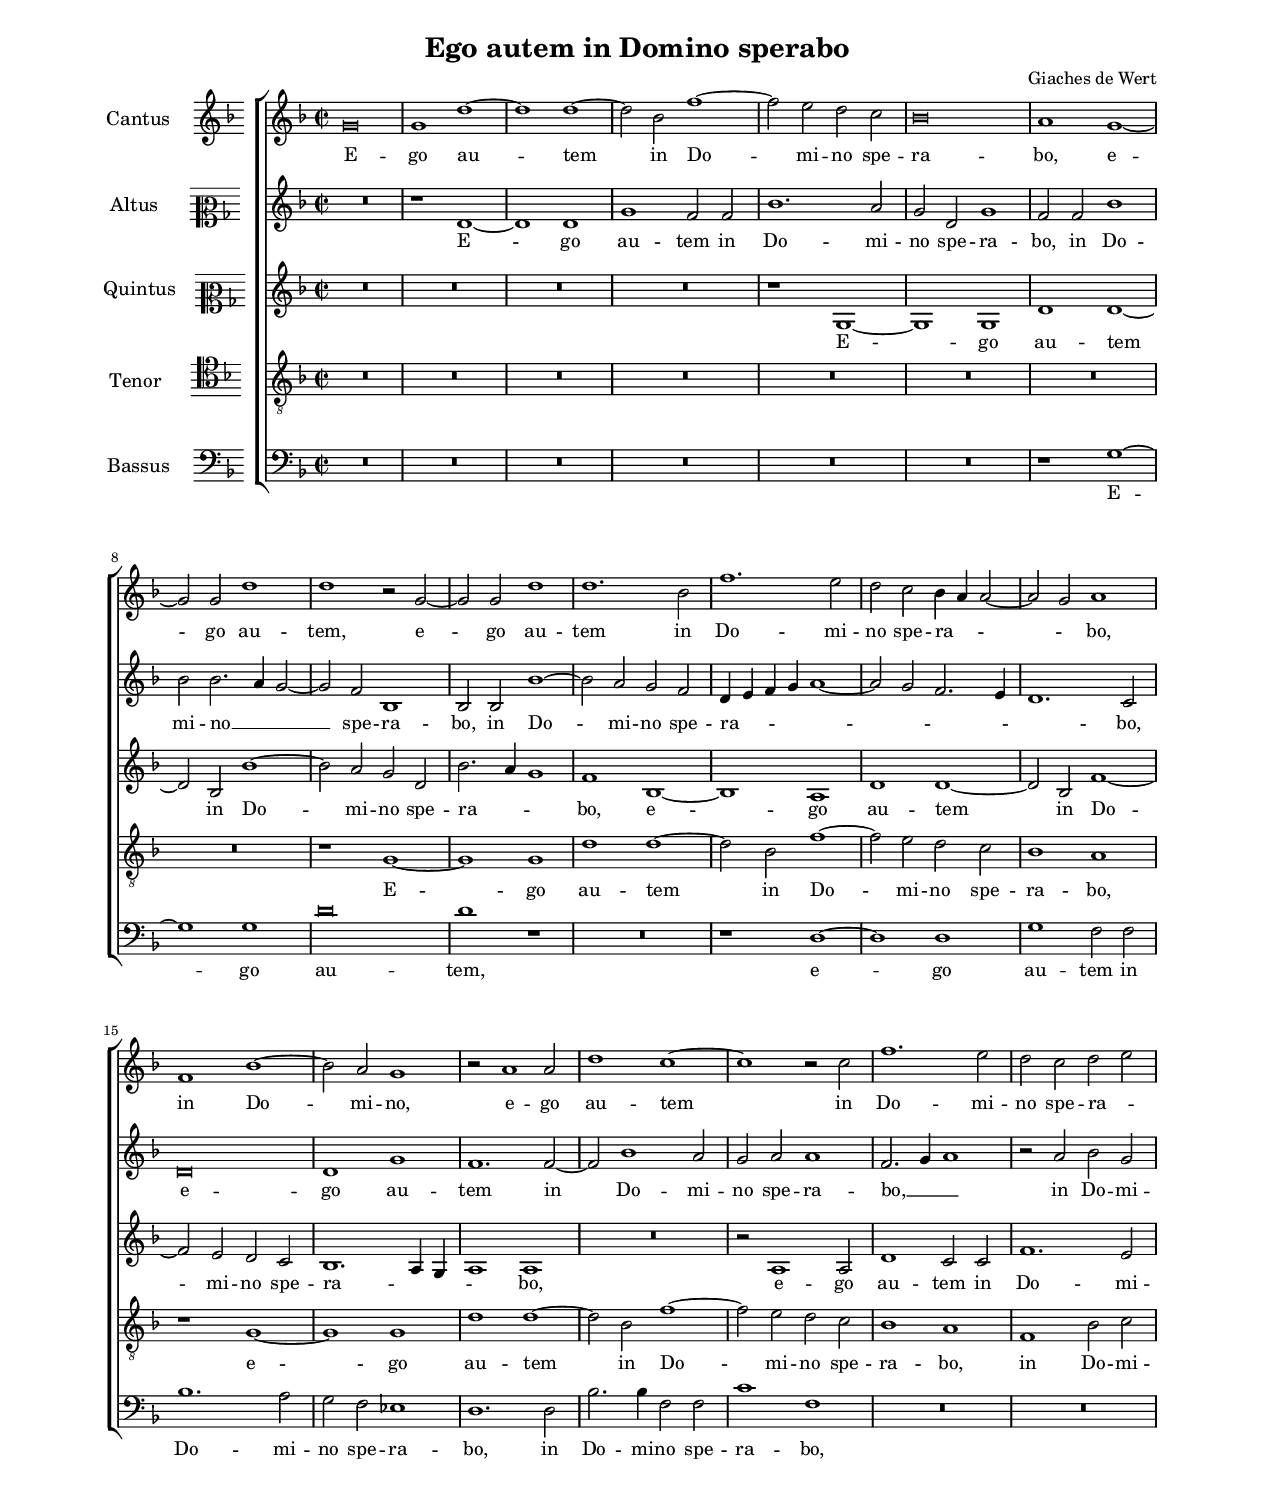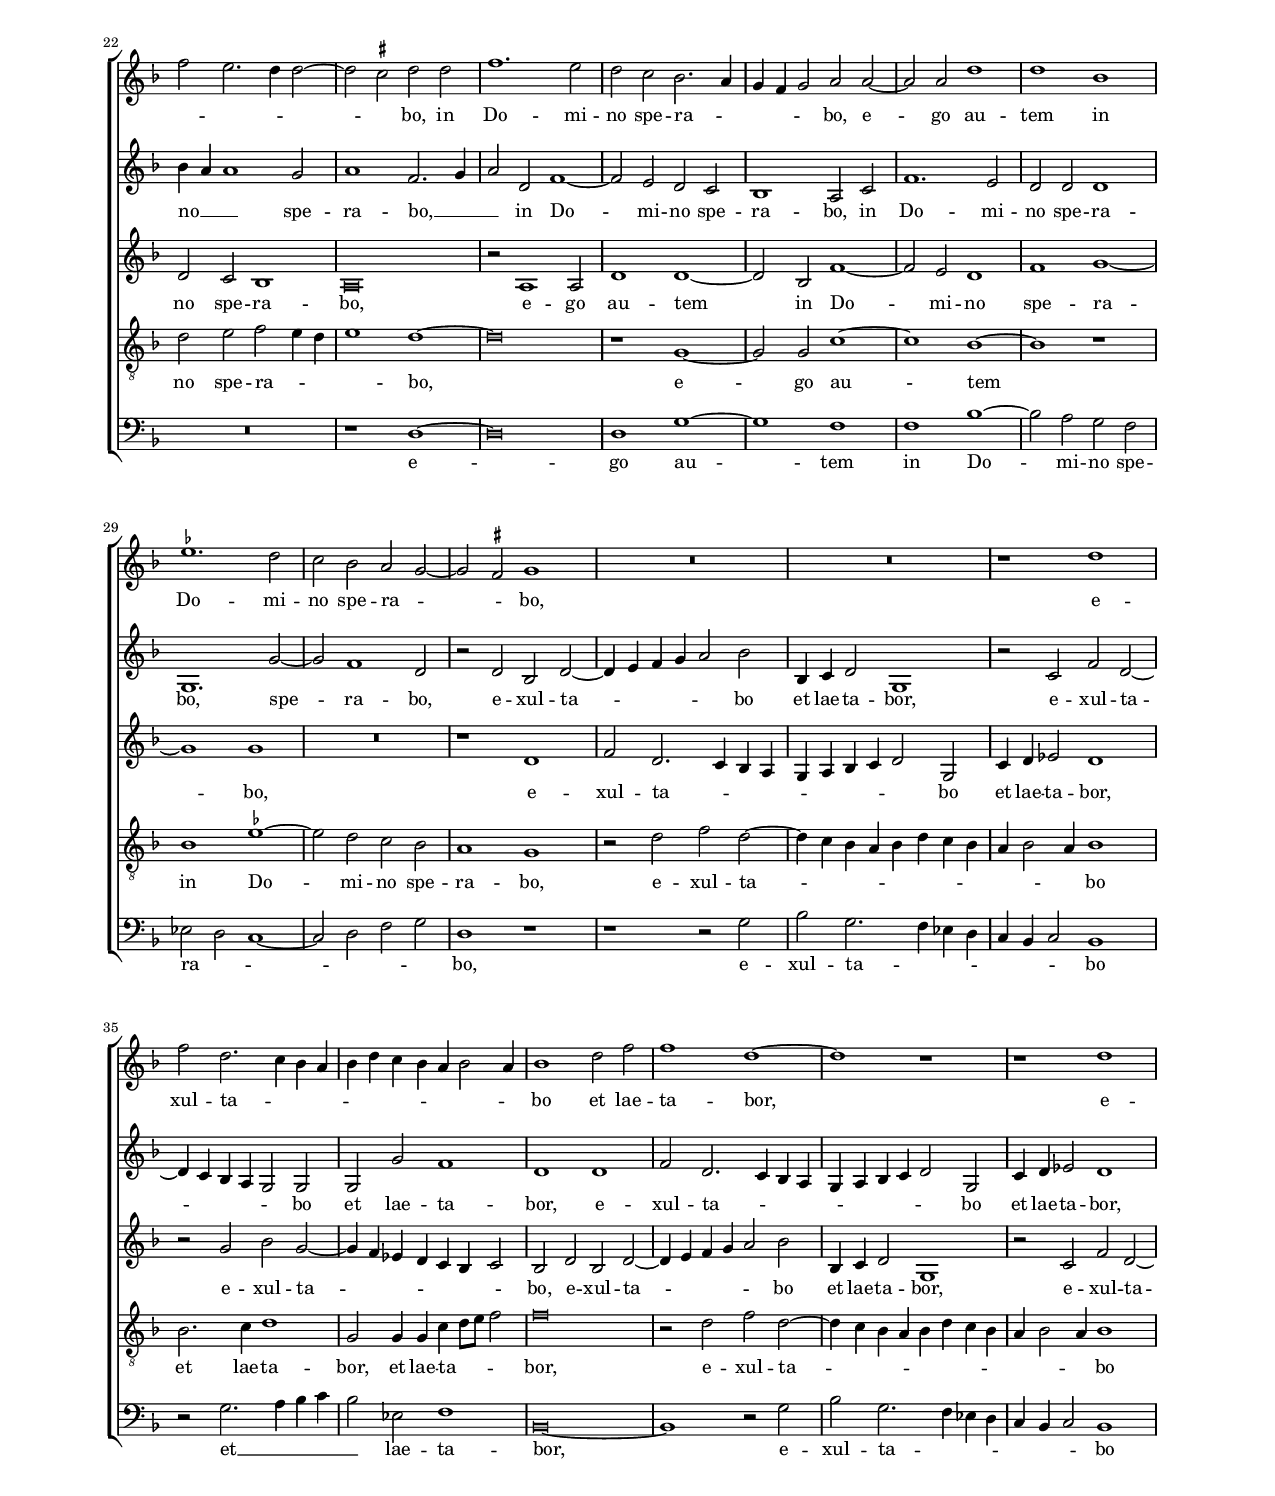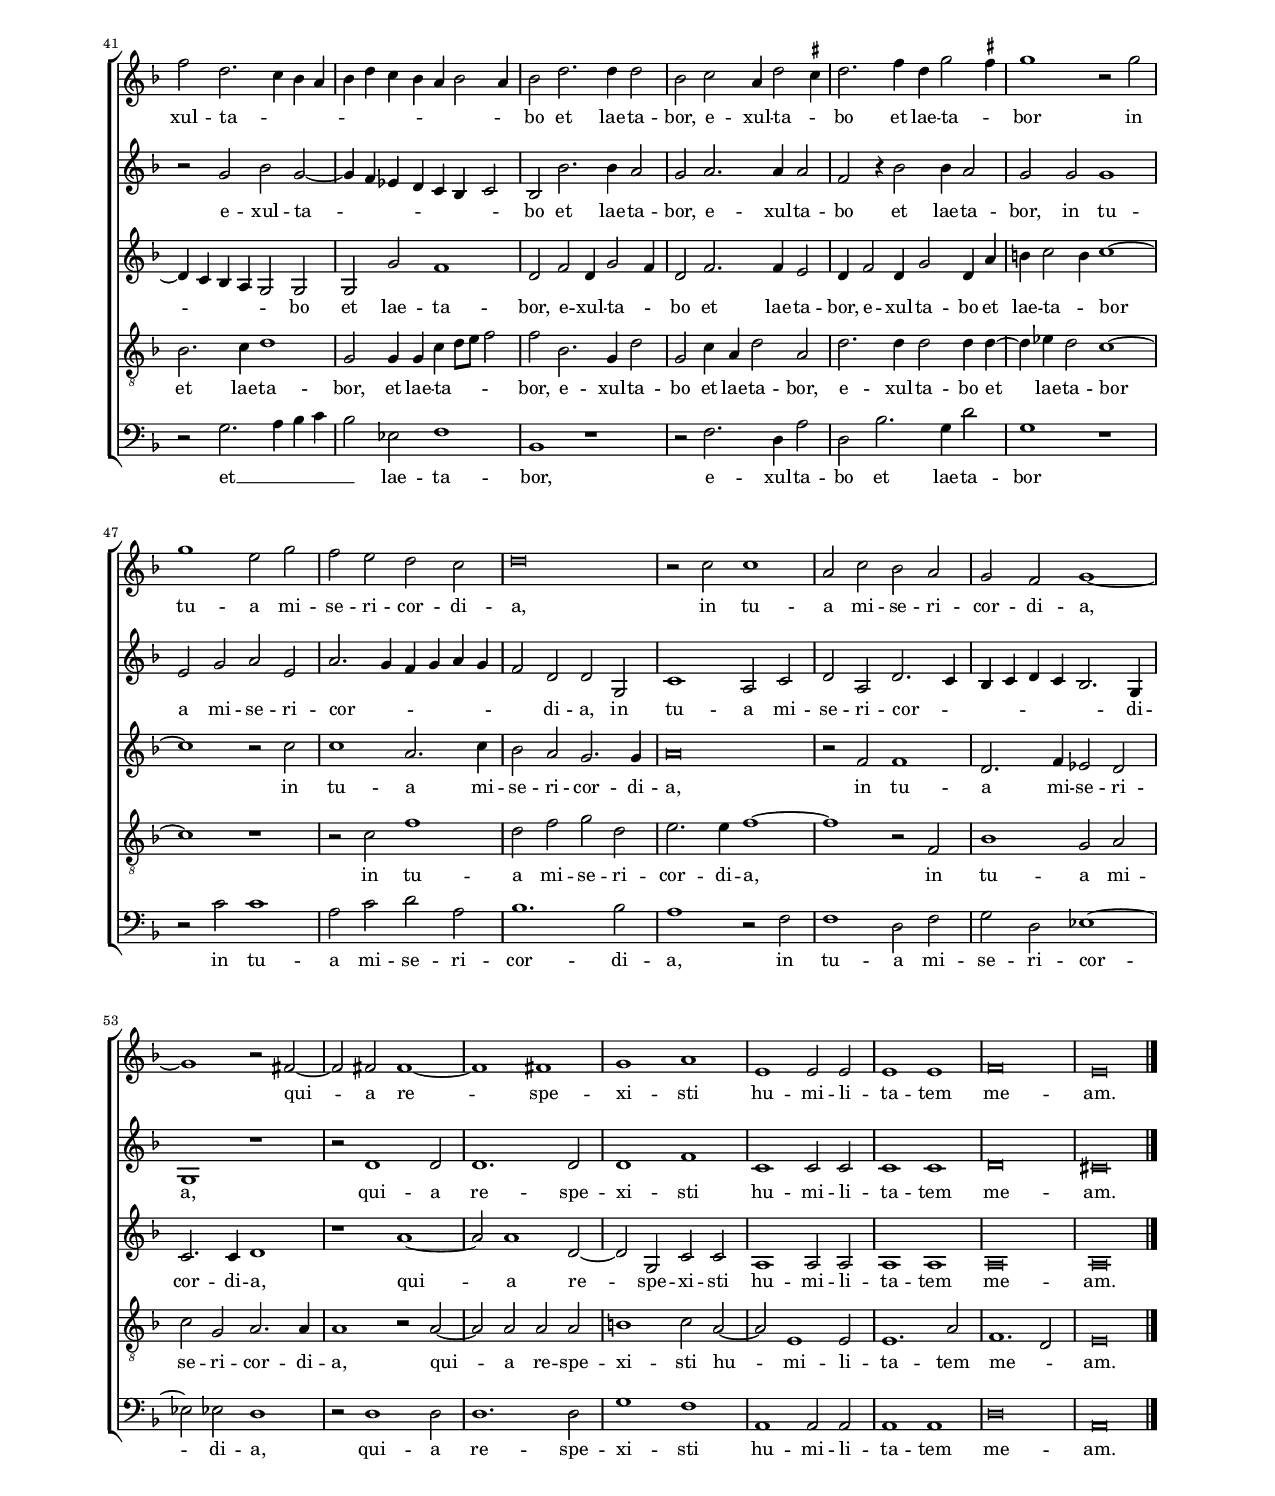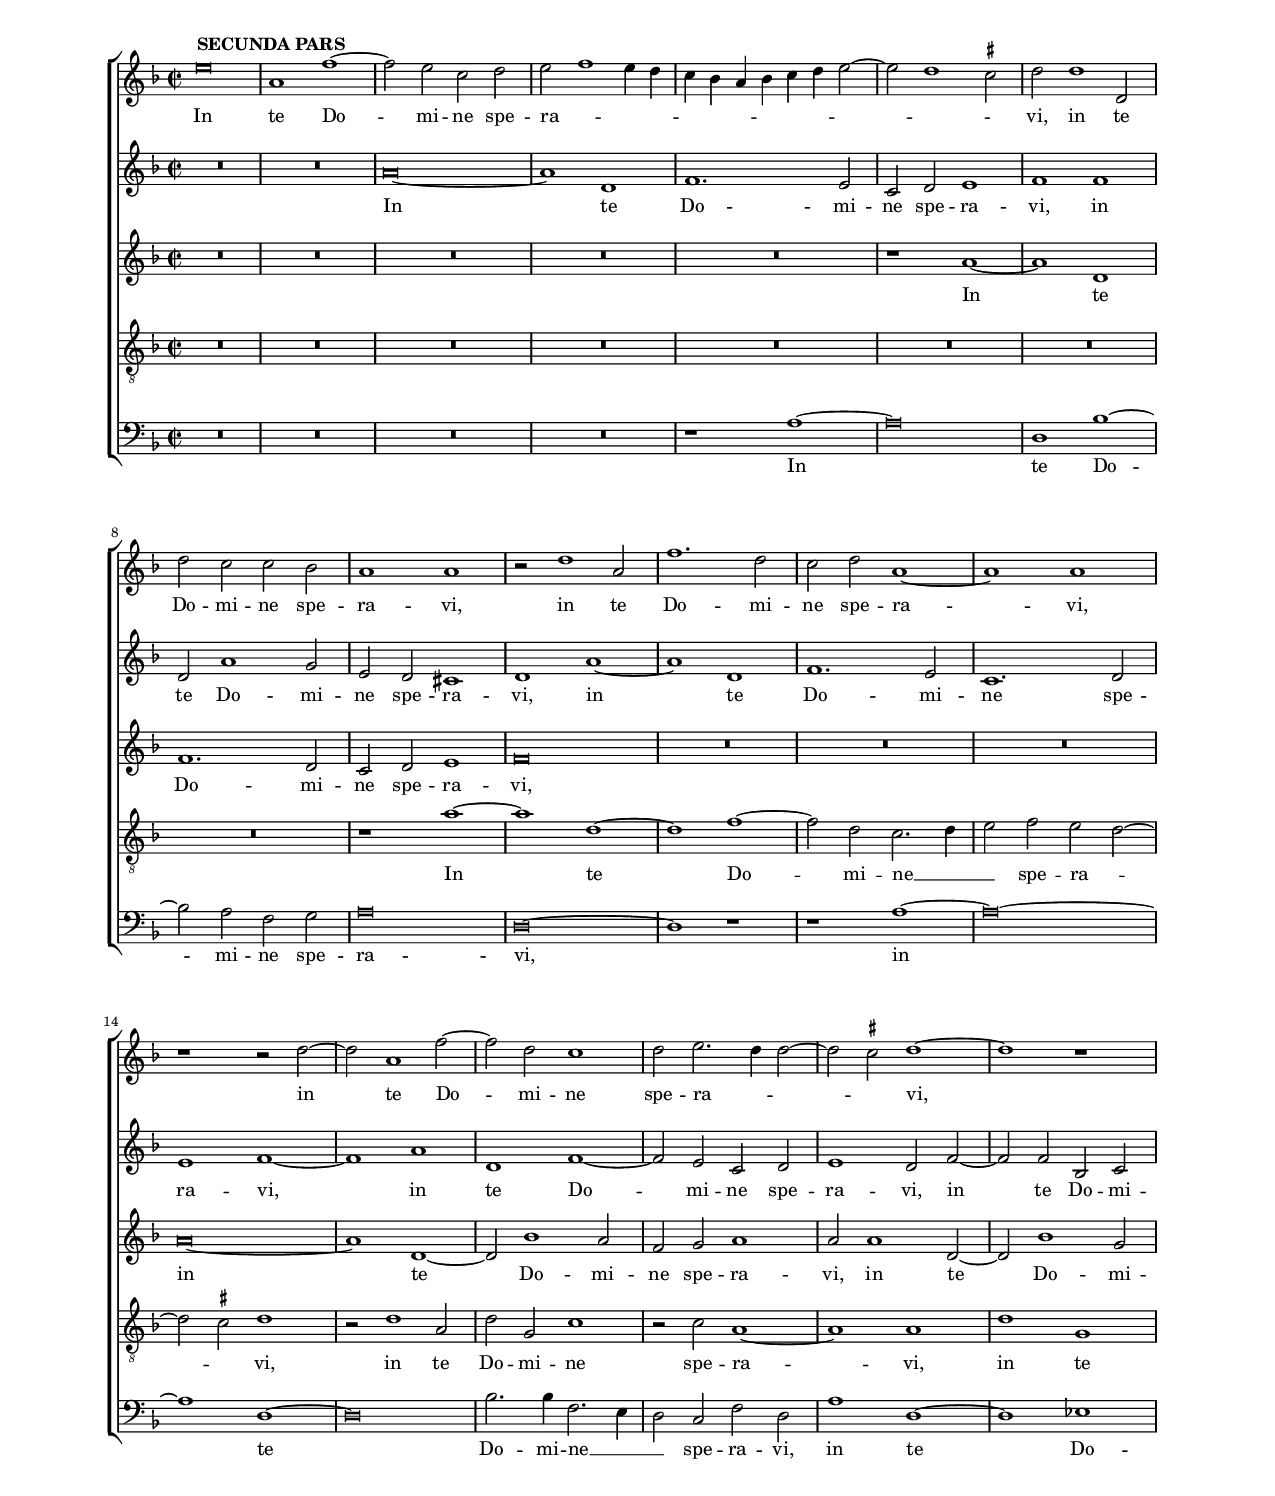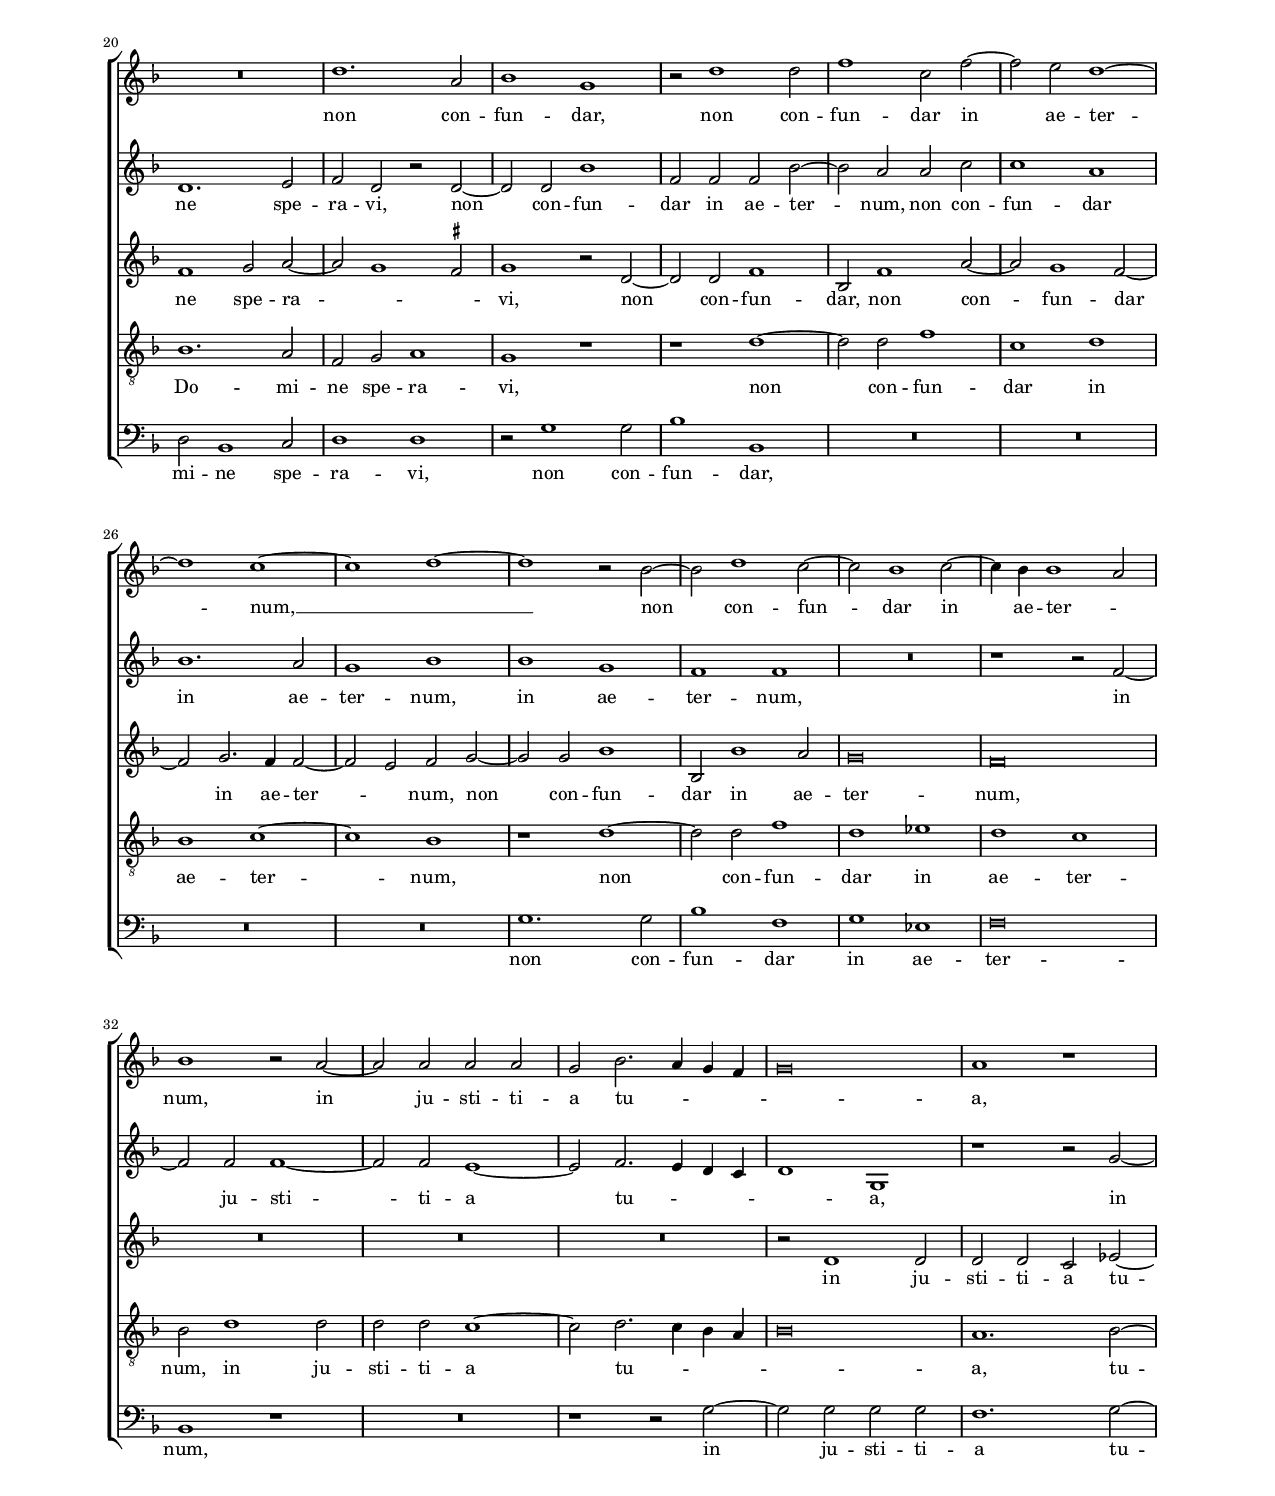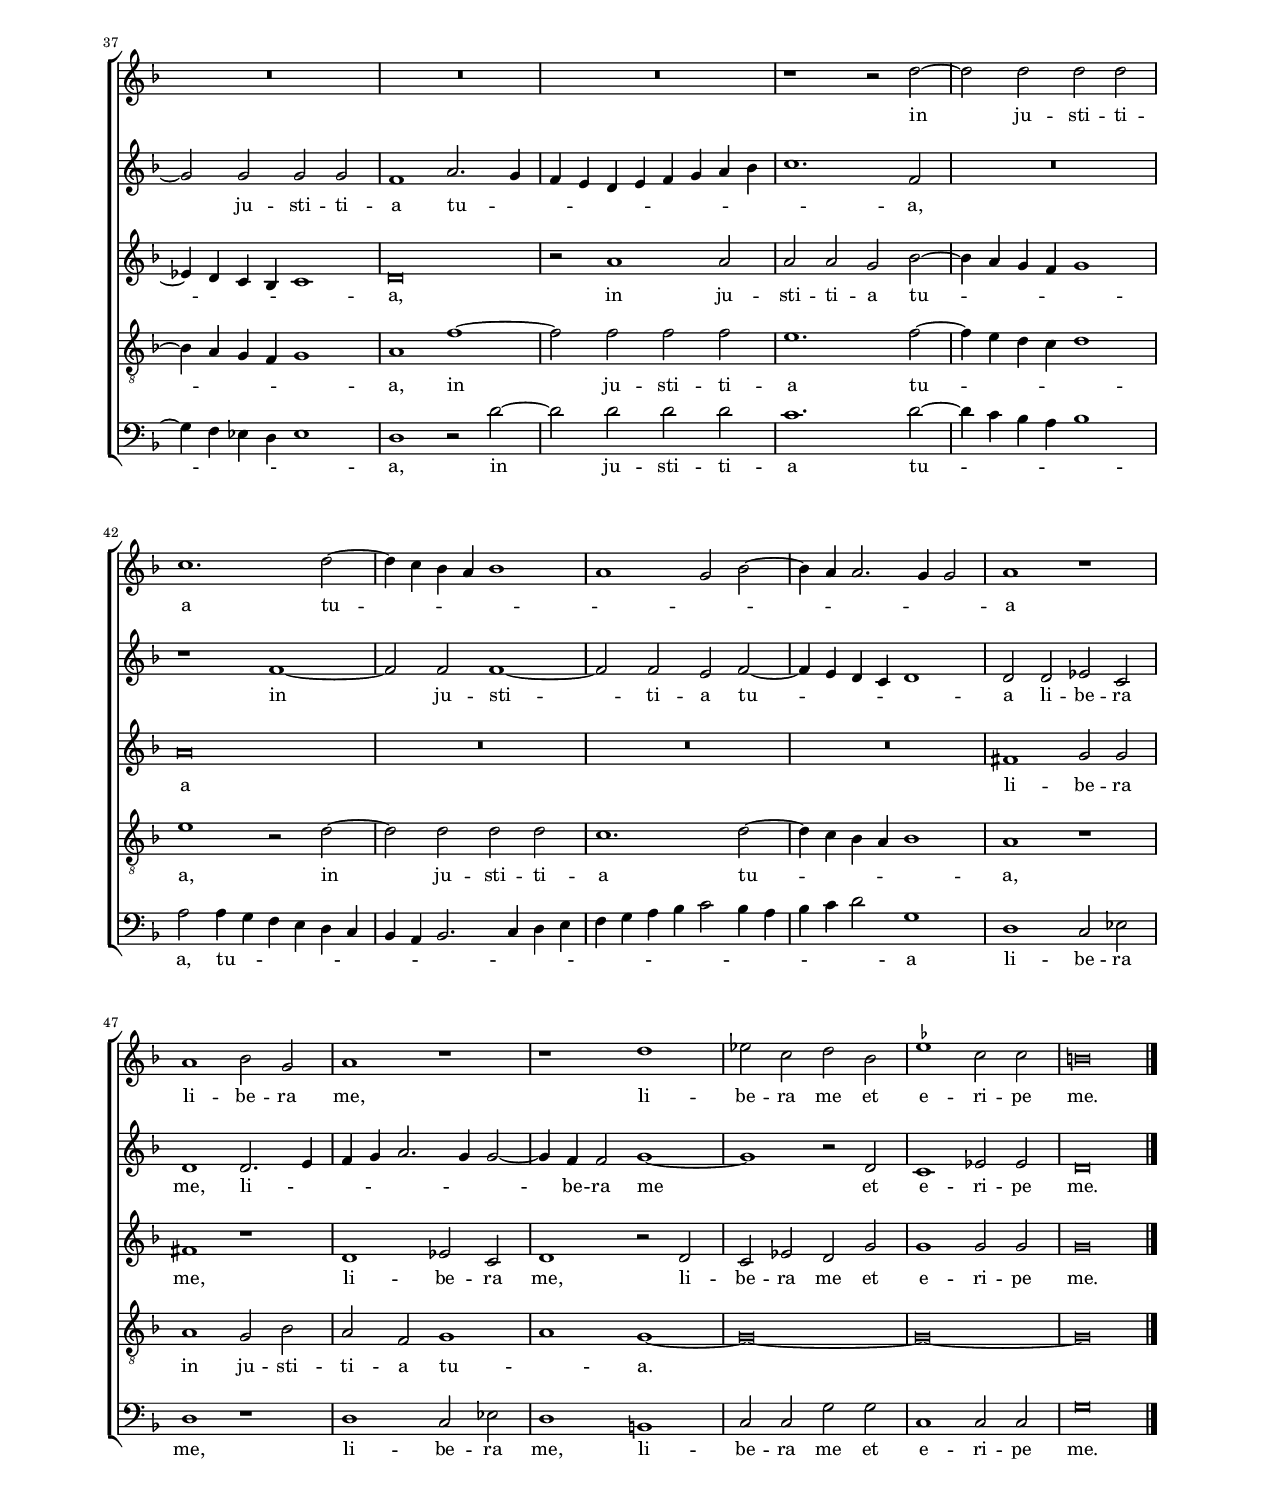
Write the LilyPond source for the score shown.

\header
{
  title="Ego autem in Domino sperabo"
  composer="Giaches de Wert"
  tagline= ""
}

\version "2.18.2"
\include "deutsch.ly"
#(set-global-staff-size 15)
#(set-default-paper-size "letter")
#(ly:set-option 'point-and-click #f)

	
	ficta = { \once \set suggestAccidentals = ##t }
	
	forget = #(define-music-function (parser location music) (ly:music?) #{
		\accidentalStyle forget
		$music
		\accidentalStyle default
		#})
	
	m = \melisma
	me = \melismaEnd


\paper
	{
	top-margin = 1.8 \cm
	bottom-margin = 1.8 \cm
	left-margin = 2 \cm
	right-margin = 2 \cm
	ragged-bottom = ##f
	ragged-last-bottom = ##t
	print-page-number = ##f
	score-system-spacing = #'((basic-distance . 17) (minimum-distance . 14) (padding . 7) (strechability . 250))
	system-system-spacing = #'((basic-distance . 17) (minimum-distance . 14) (padding . 7) (strechability . 250))
	systems-per-page = 3
%	min-systems-per-page = 3
	}

global = {
	\key f \major
	\time 2/2 \set Score.measureLength = #(ly:make-moment 2/1)
	% \time 3/1 \once \override Score.TimeSignature.style = #'single-digit
	\skip 1*120 \bar "|."
	}
	

incipitcantus = \markup { \score {
	{
	\set Staff.instrumentName = \markup { \fontsize #1 "Cantus" }
	\key f \major
	\clef violin
	s4 \bar ""
	}
	\layout  {
	raggedright = ##t
	indent = 1.8 \cm
	line-width = 2.5 \cm
	\context { \Staff \remove Time_signature_engraver }
	\override Staff.Clef.Y-extent = #'(0 . 0)
	}} \hspace #1 }
      
      
incipitaltus = \markup { \score {
	{
	\set Staff.instrumentName = \markup { \fontsize #1 "Altus" }
	\key f \major
	\clef mezzosoprano
	s4 \bar ""
	}
	\layout  {
	raggedright = ##t
	indent = 1.8 \cm
	line-width = 2.5 \cm
	\context { \Staff \remove Time_signature_engraver }
	\override Staff.Clef.Y-extent = #'(0 . 0)
	}} \hspace #1 }
      
      
incipitquintus = \markup { \score {
	{
	\set Staff.instrumentName = \markup { \fontsize #1 "Quintus" }
	\key f \major
	\clef mezzosoprano
	s4 \bar ""
	}
	\layout  {
	raggedright = ##t
	indent = 1.8 \cm
	line-width = 2.5 \cm
	\context { \Staff \remove Time_signature_engraver }
	\override Staff.Clef.Y-extent = #'(0 . 0)
	}} \hspace #1 }


incipittenor = \markup { \score {
	{
	\set Staff.instrumentName = \markup { \fontsize #1 "Tenor" }
	\key f \major
	\clef tenor
	s4 \bar ""
	}
	\layout  {
	raggedright = ##t
	indent = 1.8 \cm
	line-width = 2.5 \cm
	\context { \Staff \remove Time_signature_engraver }
	\override Staff.Clef.Y-extent = #'(0 . 0)
	}} \hspace #1 }
      
      
incipitbassus = \markup { \score {
	{
	\set Staff.instrumentName = \markup { \fontsize #1 "Bassus" }
	\key f \major
	\clef bass
	s4 \bar ""
	}
	\layout  {
	raggedright = ##t
	indent = 1.8 \cm
	line-width = 2.5 \cm
	\context { \Staff \remove Time_signature_engraver }
	\override Staff.Clef.Y-extent = #'(0 . 0)
	}} \hspace #1 }


cantus =  \relative c''
	{
	g\breve
	g1 d'~
	d1 d~
	d2 b f'1~
%5
	f2 e d c |
	b\breve
	a1 g~
	g2 g d'1
	d1 r2 g,~
%10
	g2 g d'1 |
	d1. b2
	f'1. e2
	d2 c b4 a a2~
	a2 g a1
%15
	f1 b~ |
	b2 a g1
	r2 a1 a2
	d1 c~
	c1 r2 c
%20
	f1. e2 |
	d2 c d e
	f2 e2. d4 d2~
	d2 \ficta cis d2 d
	f1. e2
%25
	d2 c b2. a4 |
	g4 f g2 a a~
	a2 a d1
	d1 b
	\ficta es1. d2
%30
	c2 b a g~ |
	g2 \ficta fis g1
	R\breve
	R\breve
	r1 d'
%35
	f2 d2. c4 b a |
	b4 d c b a b2 a4
	b1 d2 f
	f1 d~
	d1 r
%40
	r1 d |
	f2 d2. c4 b a
	b4 d c b a b2 a4
	b2 d2. d4 d2
	b2 c a4 d2 \ficta cis4
%45
	d2. f4 d g2 \ficta fis4 |
	g1 r2 g
	g1 e2 g
	f2 e d c
	d\breve
%50
	r2 c c1 |
	a2 c b a
	g2 f g1~
	g1 r2 fis~
	fis2 fis fis1~
%55
	fis1 fis |
	g1 a
	e1 e2 e
	e1 e
	f\breve
%60
	e\breve |
	}


altus =  \relative c'
        {
	R\breve
	r1 d~
	d1 d
	g1 f2 f
%5
	b1. a2 |
	g2 d g1
	f2 f b1
	b2 b2. a4 g2~
	g2 f b,1
%10
	b2 b b'1~ |
	b2 a g f
	d4 e f g a1~
	a2 g f2. e4
	d1. c2
%15
	d\breve |
	d1 g
	f1. f2~
	f2 b1 a2
	g2 a a1
%20
	f2. g4 a1 |
	r2 a b g
	b4 a a1 g2
	a1 f2. g4
	a2 d, f1~
%25
	f2 e d c |
	b1 a2 c
	f1. e2
	d2 d d1
	g,1. g'2~
%30
	g2 f1 d2 |
	r2 d b d~
	d4 e f g a2 b
	b,4 c d2 g,1
	r2 c f d~
%35
	d4 c b a g2 g |
	g2 g' f1
	d1 d
	f2 d2. c4 b a
	g4 a b c d2 g,
%40
	c4 d es2 d1 |
	r2 g b g~
	g4 f es d c b c2
	b2 b'2. b4 a2
	g2 a2. a4 a2
%45
	f2 r4 b2 b4 a2 |
	g2 g g1
	e2 g a e
	a2. g4 f g a g
	f2 d d g,
%50
	c1 a2 c |
	d2 a d2. c4
	b4 c d c b2. g4
	g1 r
	r2 d'1 d2
%55
	d1. d2 |
	d1 f
	c1 c2 c
	c1 c
	d\breve
%60
	cis\breve |
	}


quintus =  \relative c'
	{
	R\breve
	R\breve
	R\breve
	R\breve
%5
	r1 g~ |
	g1 g
	d'1 d~
	d2 b b'1~
	b2 a g d
%10
	b'2. a4 g1 |
	f1 b,~
	b1 a
	d1 d~
	d2 b f'1~
%15
	f2 e d c |
	b1. a4 g
	a1 a
	R\breve
	r2 a1 a2
%20
	d1 c2 c |
	f1. e2
	d2 c b1
	a\breve
	r2 a1 a2
%25
	d1 d~ |
	d2 b f'1~
	f2 e d1
	f1 g~
	g1 g
%30
	R\breve |
	r1 d
	f2 d2. c4 b a
	g4 a b c d2 g,
	c4 d es2 d1
%35
	r2 g b g~ |
	g4 f es d c b c2
	b2 d b d~
	d4 e f g a2 b
	b,4 c d2 g,1
%40
	r2 c f d~ |
	d4 c b a g2 g
	g2 g' f1
	d2 f d4 g2 f4
	d2 f2. f4 e2
%45
	d4 f2 d4 g2 d4 a' |
	h4 c2 h4 c1~
	c1 r2 c
	c1 a2. c4
	b2 a g2. g4
%50
	a\breve |
	r2 f f1
	d2. f4 es2 d
	c2. c4 d1
	r1 a'~
%55
	a2 a1 d,2~ |
	d2 g, c c
	a1 a2 a
	a1 a
	a\breve
%60
	a\breve |
	}


tenor  =  \relative c'
	{
	R\breve
	R\breve
	R\breve
	R\breve
%5
	R\breve |
	R\breve
	R\breve
	R\breve
	r1 g~
%10
	g1 g |
	d'1 d~
	d2 b f'1~
	f2 e d c
	b1 a
%15
	r1 g~ |
	g1 g
	d'1 d~
	d2 b f'1~
	f2 e d c
%20
	b1 a |
	f1 b2 c
	d2 e f e4 d
	e1 d~
	d\breve
%25
	r1 g,~ |
	g2 g c1~
	c1 b~
	b1 r
	b1 \ficta es~
%30
	\ficta es2 d c b |
	a1 g
	r2 d' f d~
	d4 c b a b d c b
	a4 b2 a4 b1
%35
	b2. c4 d1 |
	g,2 g4 g c d8 e f2
	f\breve
	r2 d f d~
	d4 c b a b d c b
%40
	a4 b2 a4 b1 |
	b2. c4 d1
	g,2 g4 g c d8 e f2
	f2 b,2. g4 d'2
	g,2 c4 a d2 a
%45
	d2. d4 d2 d4 d~ |
	d4 es d2 c1~
	c1 r
	r2 c f1
	d2 f g d
%50
	e2. e4 f1~ |
	f1 r2 f,
	b1 g2 a
	c2 g a2. a4
	a1 r2 a~
%55
	a2 a a a |
	h1 c2 a~
	a2 e1 e2
	e1. a2
	f1. d2
%60
	e\breve |
	}


bassus  =  \relative c
	{
	R\breve
	R\breve
	R\breve
	R\breve
%5
	R\breve |
	R\breve
	r1 g'~
	g1 g
	d'\breve
%10
	d1 r |
	R\breve
	r1 d,~
	d1 d
	g1 f2 f
%15
	b1. a2 |
	g2 f es1
	d1. d2
	b'2. b4 f2 f
	c'1 f,
%20
	R\breve |
	R\breve
	R\breve
	r1 d~
	d\breve
%25
	d1 g~ |
	g1 f
	f1 b~
	b2 a g f
	es2 d c1~
%30
	c2 d f g |
	d1 r
	r1 r2 g
	b2 g2. f4 es d
	c4 b c2 b1
%35
	r2 g'2. a4 b c |
	b2 es, f1
	b,\breve~
	b1 r2 g'
	b2 g2. f4 es d
%40
	c4 b c2 b1 |
	r2 g'2. a4 b c
	b2 es, f1
	b,1 r
	r2 f'2. d4 a'2
%45
	d,2 b'2. g4 d'2 |
	g,1 r
	r2 c c1
	a2 c d a
	b1. b2
%50
	a1 r2 f |
	f1 d2 f
	g2 d es1~
	es2 es d1
	r2 d1 d2
%55
	d1. d2 |
	g1 f
	a,1 a2 a
	a1 a
	d\breve
%60
	a\breve |
	}


lyricscantus = \lyricmode {
	E -- go au -- tem in Do -- mi -- no spe -- ra -- bo,
        e -- go au -- tem,
        e -- go au -- tem in Do -- mi -- no spe -- ra -- _ _ _ bo,
        in Do -- mi -- no,
        e -- go au -- tem in Do -- mi -- no spe -- ra -- _ _ _ _ _ _ bo,
	in Do -- mi -- no spe -- ra -- _ _ _ _ bo,
	e -- go au -- tem in Do -- mi -- no spe -- ra -- _ _ bo,
        e -- xul -- ta -- _ _ _ _ _ _ _ _ _ _ bo et lae -- ta -- bor,
        e -- xul -- ta -- _ _ _ _ _ _ _ _ _ _ bo et lae -- ta -- bor,
        e -- xul -- ta -- _ bo et lae -- ta -- _ bor
        in tu -- a mi -- se -- ri -- cor -- di -- a,
        in tu -- a mi -- se -- ri -- cor -- di -- a,
        qui -- a re -- spe -- xi -- sti hu -- mi -- li -- ta -- tem me -- am.
	}


lyricsaltus = \lyricmode {
	E -- go au -- tem in Do -- mi -- no spe -- ra -- bo,
        in Do -- mi -- no __ _ _ spe -- ra -- bo,
        in Do -- mi -- no spe -- ra -- _ _ _ _ _ _ _ _ bo,
        e -- go au -- tem in Do -- mi -- no spe -- ra -- bo, __ _ _
	in Do -- mi -- no __ _ _ spe -- ra -- bo, __ _ _
	in Do -- mi -- no spe -- ra -- bo,
	in Do -- mi -- no spe -- ra -- bo,
	spe -- ra -- bo,
        e -- xul -- ta -- _ _ _ _ bo et lae -- ta -- bor,
        e -- xul -- ta -- _ _ _ _ bo et lae -- ta -- bor,
        e -- xul -- ta -- _ _ _ _ _ _ _ _ bo et lae -- ta -- bor,
        e -- xul -- ta -- _ _ _ _ _ _ bo et lae -- ta -- bor,
        e -- xul -- ta -- bo et lae -- ta -- bor,
        in tu -- a mi -- se -- ri -- cor -- _ _ _ _ _ _ di -- a,
        in tu -- a mi -- se -- ri -- cor -- _ _ _ _ _ _ di -- a,
        qui -- a re -- spe -- xi -- sti hu -- mi -- li -- ta -- tem me -- am.
	}


lyricsquintus = \lyricmode {
	E -- go au -- tem in Do -- mi -- no spe -- ra -- _ _ bo,
        e -- go au -- tem in Do -- mi -- no spe -- ra -- _ _ _ bo,
        e -- go au -- tem in Do -- mi -- no spe -- ra -- bo,
        e -- go au -- tem in Do -- mi -- no spe -- ra -- bo,
        e -- xul -- ta -- _ _ _ _ _ _ _ _ bo et lae -- ta -- bor,
        e -- xul -- ta -- _ _ _ _ _ _ bo,
        e -- xul -- ta -- _ _ _ _ bo et lae -- ta -- bor,
        e -- xul -- ta -- _ _ _ _ bo et lae -- ta -- bor,
        e -- xul -- ta -- _ bo et lae -- ta -- bor,
        e -- xul -- ta -- bo et lae -- ta -- _ bor
        in tu -- a mi -- se -- ri -- cor -- di -- a,
        in tu -- a mi -- se -- ri -- cor -- di -- a,
        qui -- a re -- spe -- xi -- sti hu -- mi -- li -- ta -- tem me -- am.
	}


lyricstenor = \lyricmode {
	E -- go au -- tem in Do -- mi -- no spe -- ra -- bo,
        e -- go au -- tem in Do -- mi -- no spe -- ra -- bo,
        in Do -- mi -- no spe -- ra -- _ _ _ bo,
        e -- go au -- tem in Do -- mi -- no spe -- ra -- bo,
        e -- xul -- ta -- _ _ _ _ _ _ _ _ _ _ bo et lae -- ta -- bor,
	et lae -- ta -- _ _ _ bor,
        e -- xul -- ta -- _ _ _ _ _ _ _ _ _ _ bo et lae -- ta -- bor,
        et lae -- ta -- _ _ _ bor,
        e -- xul -- ta -- bo et lae -- ta -- bor,
        e -- xul -- ta -- bo et lae -- ta -- bor
        in tu -- a mi -- se -- ri -- cor -- di -- a,
        in tu -- a mi -- se -- ri -- cor -- di -- a,
        qui -- a re -- spe -- xi -- sti hu -- mi -- li -- ta -- tem me -- _ am.
	}


lyricsbassus = \lyricmode {
	E -- go au -- tem,
        e -- go au -- tem in Do -- mi -- no spe -- ra -- bo,
        in Do -- mi -- no spe -- ra -- bo,
        e -- go au -- tem in Do -- mi -- no spe -- ra -- _ _ _ _ _ bo,
        e -- xul -- ta -- _ _ _ _ _ _ bo et __ _ _ _ _ lae -- ta -- bor,
        e -- xul -- ta -- _ _ _ _ _ _ bo et __ _ _ _ _ lae -- ta -- bor,
        e -- xul -- ta -- bo et lae -- ta -- bor
        in tu -- a mi -- se -- ri -- cor -- di -- a,
        in tu -- a mi -- se -- ri -- cor -- di -- a,
        qui -- a re -- spe -- xi -- sti hu -- mi -- li -- ta -- tem me -- am.
	}


\score
{  
	% \transpose {
	\new ChoirStaff \with { \override StaffGrouper.staff-staff-spacing.basic-distance = #12 }
	<<

	\new Staff << \global
	\new Voice="v1" {
		\set Staff.instrumentName=\incipitcantus
		\set Staff.midiInstrument = "reed organ"
		\clef violin
		\cantus }
	\new Lyrics \lyricsto "v1" {\lyricscantus }
	>>


	\new Staff << \global
	\new Voice="v2" {
		\set Staff.instrumentName=\incipitaltus
		\set Staff.midiInstrument = "reed organ"
		\clef violin 
		\altus}
	\new Lyrics \lyricsto "v2" {\lyricsaltus }
	>>


	\new Staff << \global
	\new Voice="v5" {
		\set Staff.instrumentName=\incipitquintus
		\set Staff.midiInstrument = "reed organ"
		\clef violin
		\quintus}
	\new Lyrics \lyricsto "v5" {\lyricsquintus }
	>>
        

	\new Staff << \global
	\new Voice="v3" {
		\set Staff.instrumentName=\incipittenor
		\set Staff.midiInstrument = "reed organ"
		\clef "G_8"
		\tenor }
	\new Lyrics \lyricsto "v3" {\lyricstenor }
	>>


	\new Staff << \global
	\new Voice="v4" {
		\set Staff.instrumentName=\incipitbassus
		\set Staff.midiInstrument = "reed organ"
		\clef bass
		\bassus }
	\new Lyrics \lyricsto "v4" {\lyricsbassus}
	>>

	>>
	% } % transpose

	\layout
	{
	indent = 2.5 \cm
	\context { \Staff \override TimeSignature.break-visibility = #end-of-line-invisible }
%	\context { \Lyrics \override VerticalAxisGroup.nonstaff-relatedstaff-spacing.padding = #2 }
%	\context { \Lyrics \override LyricText.font-size = #1 }
%	\context { \Staff \override InstrumentName.X-offset = #'-25 }
	\context { \Score \override BarNumber.padding = #2 }
	\context { \Voice \override NoteHead.style = #'baroque }
	}


\midi
	{
    	\tempo 2 = 90
	}

}

%%%%%%%%%%%%%%%%%%%%  PARS SECUNDA


global = {
	\key f \major
	\time 2/2 \set Score.measureLength = #(ly:make-moment 2/1)
	% \time 3/1 \once \override Score.TimeSignature.style = #'single-digit
	\skip 1*104 \bar "|."
	}


cantus =  \relative c''
	{
	e\breve^\markup { \left-align \bold "SECUNDA PARS" }
	a,1 f'~
	f2 e c d
	e2 f1 e4 d
%5
	c4 b a b c d e2~ |
	e2 d1 \ficta cis2
	d2 d1 d,2
	d'2 c c b
	a1 a
%10
	r2 d1 a2 |
	f'1. d2
	c2 d a1~
	a1 a
	r1 r2 d~
%15
	d2 a1 f'2~ |
	f2 d c1
	d2 e2. d4 d2~
	d2 \ficta cis d1~
	d1 r
%20
	R\breve |
	d1. a2
	b1 g
	r2 d'1 d2
	f1 c2 f~
%25
	f2 e d1~ |
	d1 c~
	c1 d~
	d1 r2 b~
	b2 d1 c2~
%30
	c2 b1 c2~ |
	c4 b b1 a2
	b1 r2 a~
	a2 a a a
	g2 b2. a4 g f
%35
	g\breve |
	a1 r
	R\breve
	R\breve
	R\breve
%40
	r1 r2 d~ |
	d2 d d d
	c1. d2~
	d4 c b a b1
	a1 g2 b~
%45
	b4 a a2. g4 g2 |
	a1 r
	a1 b2 g
	a1 r
	r1 d
%50
	es2 c d b |
	\ficta es1 c2 c
	h\breve |
	}


altus =  \relative c'
        {
	R\breve
	R\breve
	a'\breve~
	a1 d,
%5
	f1. e2 |
	c2 d e1
	f1 f
	d2 a'1 g2
	e2 d cis1
%10
	d1 a'~ |
	a1 d,
	f1. e2
	c1. d2
	e1 f~
%15
	f1 a |
	d,1 f~
	f2 e c d
	e1 d2 f~
	f2 f b, c
%20
	d1. e2 |
	f2 d r d~
	d2 d b'1
	f2 f f b~
	b2 a a c
%25
	c1 a |
	b1. a2
	g1 b
	b1 g
	f1 f
%30
	R\breve |
	r1 r2 f~
	f2 f f1~
	f2 f e1~
	e2 f2. e4 d c
%35
	d1 g, |
	r1 r2 g'~
	g2 g g g
	f1 a2. g4
	f4 e d e f g a b
%40
	c1. f,2 |
	R\breve
	r1 f~
	f2 f f1~
	f2 f e f~
%45
	f4 e d c d1 |
	d2 d es c
	d1 d2. e4
	f4 g a2. g4 g2~
	g4 f f2 g1~
%50
	g1 r2 d |
	c1 es2 es
	d\breve |
	}


quintus =  \relative c'
	{
	R\breve
	R\breve
	R\breve
	R\breve
%5
	R\breve |
	r1 a'~
	a1 d,
	f1. d2
	c2 d e1
%10
	f\breve |
	R\breve
	R\breve
	R\breve
	a\breve~
%15
	a1 d,~ |
	d2 b'1 a2
	f2 g a1
	a2 a1 d,2~
	d2 b'1 g2
%20
	f1 g2 a~ |
	a2 g1 \ficta fis2
	g1 r2 d~
	d2 d f1
	b,2 f'1 a2~
%25
	a2 g1 f2~ |
	f2 g2. f4 f2~
	f2 e f g~
	g2 g b1
	b,2 b'1 a2
%30
	g\breve |
	f\breve
	R\breve
	R\breve
	R\breve
%35
	r2 d1 d2 |
	d2 d c es~
	es4 d c b c1
	d\breve
	r2 a'1 a2
%40
	a2 a g b~ |
	b4 a g f g1
	a\breve
	R\breve
	R\breve
%45
	R\breve |
	fis1 g2 g
	fis1 r
	d1 es2 c
	d1 r2 d
%50
	c2 es d g |
	g1 g2 g
	g\breve |
	}


tenor  =  \relative c'
	{
	R\breve
	R\breve
	R\breve
	R\breve
%5
	R\breve |
	R\breve
	R\breve
	R\breve
	r1 a'~
%10
	a1 d,~ |
	d1 f~
	f2 d c2. d4
	e2 f e d~
	d2 \ficta cis d1
%15
	r2 d1 a2 |
	d2 g, c1
	r2 c a1~
	a1 a
	d1 g,
%20
	b1. a2 |
	f2 g a1
	g1 r
	r1 d'~
	d2 d f1
%25
	c1 d |
	b1 c~
	c1 b
	r1 d~
	d2 d f1
%30
	d1 es |
	d1 c
	b2 d1 d2
	d2 d c1~
	c2 d2. c4 b a
%35
	b\breve |
	a1. b2~
	b4 a g f g1
	a1 f'~
	f2 f f f
%40
	e1. f2~ |
	f4 e d c d1
	e1 r2 d~
	d2 d d d
	c1. d2~
%45
	d4 c b a b1 |
	a1 r
	a1 g2 b
	a2 f g1
	a1 g~
%50
	g\breve~
	g\breve~
	g\breve |
	}


bassus  =  \relative c
	{
	R\breve
	R\breve
	R\breve
	R\breve
%5
	r1 a'~ |
	a\breve
	d,1 b'~
	b2 a f g
	a\breve
%10
	d,\breve~ |
	d1 r
	r1 a'~
	a\breve~
	a1 d,~
%15
	d\breve |
	b'2. b4 f2. e4
	d2 c f d
	a'1 d,~
	d1 es
%20
	d2 b1 c2 |
	d1 d
	r2 g1 g2
	b1 b,
	R\breve
%25
	R\breve |
	R\breve
	R\breve
	g'1. g2
	b1 f
%30
	g1 es |
	f\breve
	b,1 r
	R\breve
	r1 r2 g'~
	g2 g g g
%36
	f1. g2~ |
	g4 f es d es1
	d1 r2 d'~
	d2 d d d
	c1. d2~
%41
	d4 c b a b1 |
	a2 a4 g f e d c
	b4 a b2. c4 d e
	f4 g a b c2 b4 a
	b4 c d2 g,1
%46
	d1 c2 es |
	d1 r
	d1 c2 es
	d1 h
	c2 c g' g
%51
	c,1 c2 c |
	g'\breve |
	}


lyricscantus = \lyricmode {
	In te Do -- mi -- ne spe -- ra -- _ _ _ _ _ _ _ _ _ _ _ _ vi,
        in te Do -- mi -- ne spe -- ra -- vi,
        in te Do -- mi -- ne spe -- ra -- vi,
        in te Do -- mi -- ne spe -- ra -- _ _ _ vi,
        non con -- fun -- dar,
        non con -- fun -- dar in ae -- ter -- num, __ _
        non con -- fun -- dar in ae -- ter -- _ num,
        in ju -- sti -- ti -- a tu -- _ _ _ _ a,
        in ju -- sti -- ti -- a tu -- _ _ _ _ _ _ _ _ _ _ _ a li -- be -- ra me,
        li -- be -- ra me
        et e -- ri -- pe me.
	}


lyricsaltus = \lyricmode {
	In te Do -- mi -- ne spe -- ra -- vi,
        in te Do -- mi -- ne spe -- ra -- vi,
        in te Do -- mi -- ne spe -- ra -- vi,
        in te Do -- mi -- ne spe -- ra -- vi,
	in te Do -- mi -- ne spe -- ra -- vi,
        non con -- fun -- dar in ae -- ter -- num,
        non con -- fun -- dar in ae -- ter -- num,
        in ae -- ter -- num,
        in ju -- sti -- ti -- a tu -- _ _ _ _ a,
        in ju -- sti -- ti -- a tu -- _ _ _ _ _ _ _ _ _ _ a,
        in ju -- sti -- ti -- a tu -- _ _ _ _ a li -- be -- ra me,
        li -- _ _ _ _ _ _ be -- ra me
        et e -- ri -- pe me.
	}


lyricsquintus = \lyricmode {
	In te Do -- mi -- ne spe -- ra -- vi,
        in te Do -- mi -- ne spe -- ra -- vi,
        in te Do -- mi -- ne spe -- ra -- _ _ vi,
        non con -- fun -- dar,
        non con -- fun -- dar in ae -- ter -- _ num,
        non con -- fun -- dar in ae -- ter -- num,
        in ju -- sti -- ti -- a tu -- _ _ _ _ a,
        in ju -- sti -- ti -- a tu -- _ _ _ _ a li -- be -- ra me,
        li -- be -- ra me,
        li -- be -- ra me
        et e -- ri -- pe me.
	}


lyricstenor = \lyricmode {
	In te Do -- mi -- ne __ _ _ spe -- ra -- _ _ vi,
        in te Do -- mi -- ne spe -- ra -- vi,
        in te Do -- mi -- ne spe -- ra -- vi,
        non con -- fun -- dar in ae -- ter -- num,
        non con -- fun -- dar in ae -- ter -- num,
        in ju -- sti -- ti -- a tu -- _ _ _ _ a,
	tu -- _ _ _ _ a,
        in ju -- sti -- ti -- a tu -- _ _ _ _ a,
	in ju -- sti -- ti -- a tu -- _ _ _ _ a,
	in ju -- sti -- ti -- a tu -- _ a.
	}


lyricsbassus = \lyricmode {
	In te Do -- mi -- ne spe -- ra -- vi,
        in te Do -- mi -- ne __ _ _ spe -- ra -- vi,
        in te Do -- mi -- ne spe -- ra -- vi,
        non con -- fun -- dar,
        non con -- fun -- dar in ae -- ter -- num,
        in ju -- sti -- ti -- a tu -- _ _ _ _ a,
        in ju -- sti -- ti -- a tu -- _ _ _ _ a,
	tu -- _ _ _ _ _ _ _ _ _ _ _ _ _ _ _ _ _ _ _ _ _ a li -- be -- ra me,
        li -- be -- ra me,
        li -- be -- ra me
        et e -- ri -- pe me.
	}


\score
	{  
	% \transpose {
	\new ChoirStaff \with { \override StaffGrouper.staff-staff-spacing.basic-distance = #12 }
	<<

	\new Staff <<\global
	\new Voice="v1" {
	  %\set Staff.instrumentName=Cantus
		\set Staff.midiInstrument = "reed organ"
		\clef violin
		\cantus }
	\new Lyrics \lyricsto "v1" {\lyricscantus }
	>>


	\new Staff << \global
	\new Voice="v2" {
	  %\set Staff.instrumentName=Altus
		\set Staff.midiInstrument = "reed organ"
		\clef violin 
		\altus}
	\new Lyrics \lyricsto "v2" {\lyricsaltus }
	>>


	\new Staff << \global
	\new Voice="v5" {
	  %\set Staff.instrumentName=Quintus
		\set Staff.midiInstrument = "reed organ"
		\clef violin
		\quintus}
	\new Lyrics \lyricsto "v5" {\lyricsquintus }
	>>


	\new Staff <<\global
	\new Voice="v3" {
	  %\set Staff.instrumentName=Tenor
		\set Staff.midiInstrument = "reed organ"
		\clef "G_8"
		\tenor }
	\new Lyrics \lyricsto "v3" {\lyricstenor }
	>>


	\new Staff <<\global
	\new Voice="v4" {
	  %\set Staff.instrumentName=Bassus
		\set Staff.midiInstrument = "reed organ"
		\clef bass
		\bassus }
	\new Lyrics \lyricsto "v4" {\lyricsbassus}
	>>
	
	>>
	% } % transpose

	\layout
	{
	indent = 0 \cm
	\context { \Staff \override TimeSignature.break-visibility = #end-of-line-invisible }
%	\context { \Lyrics \override VerticalAxisGroup.nonstaff-relatedstaff-spacing.padding = #2 }
%	\context { \Lyrics \override LyricText.font-size = #1 }
%	\context { \Staff \override InstrumentName.X-offset = #'-25 }
	\context { \Score \override BarNumber.padding = #2 }
	\context { \Voice \override NoteHead.style = #'baroque }
	}


\midi
	{
    	\tempo 2 = 90
	}
	
}

% EOF
